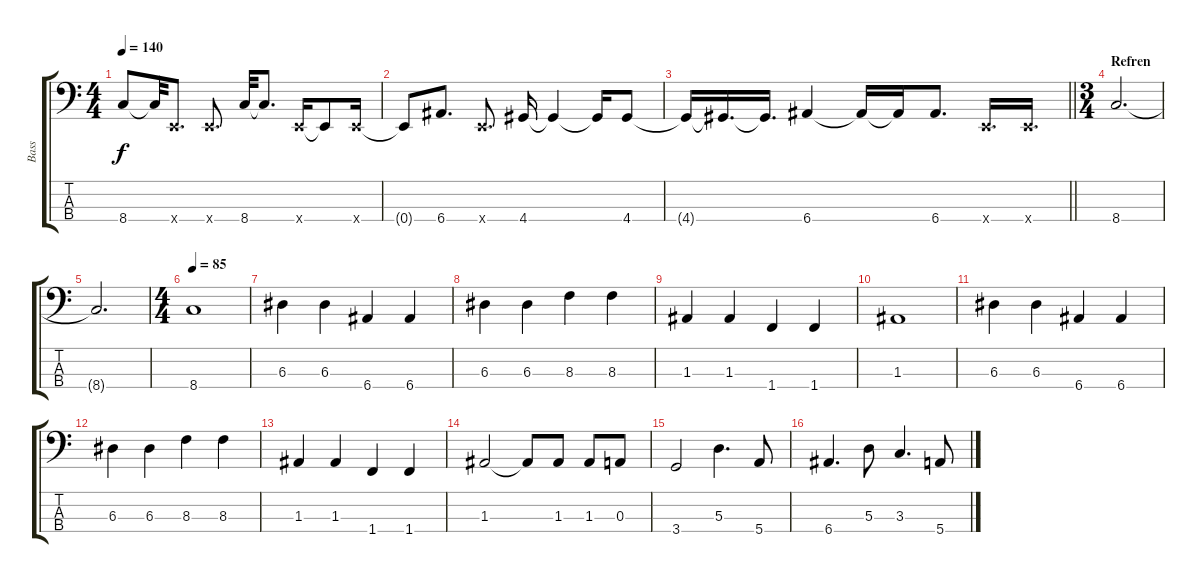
\track ("Bass" "Bass") {instrument electricbassfinger}
\staff {score tabs}
\tuning (G2 D2 A1 E1) {hide}
\ts (4 4)
\tempo 140
\clef f4
\ks c
8.4{t}.8{dy f} 8.4{t}.32 0.4{x}.8{d} 0.4{x}.8{d} 8.4.32 8.4{t}.8{d} 0.4{x}.16 0.4{t}.8 0.4{x}.16 |
0.4{t}.8 6.4.8{d} 0.4{x}.8{d} 4.4.16 4.4{t}.4 4.4{t}.16 4.4.8 |
\barLineRight lightlight
4.4{t}.16 4.4{t}.16{d} 4.4{t}.16{d} 6.4.4 6.4{t}.16 6.4{t}.16 6.4.8{d} 0.4{x}.16{d} 0.4{x}.16{d} |
\ts (3 4)
\section ("" "Refren")
8.4.2{d} |
8.4{t}.2{d} |
\ts (4 4)
\tempo 85
8.4.1 |
6.3.4 6.3.4 6.4.4 6.4.4 |
6.3.4 6.3.4 8.3.4 8.3.4 |
1.3.4 1.3.4 1.4.4 1.4.4 |
1.3.1 |
6.3.4 6.3.4 6.4.4 6.4.4 |
6.3.4 6.3.4 8.3.4 8.3.4 |
1.3.4 1.3.4 1.4.4 1.4.4 |
1.3.2 1.3{t}.8 1.3.8 1.3.8 0.3.8 |
3.4.2 5.3.4{d} 5.4.8 |
6.4.4{d} 5.3.8 3.3.4{d} 5.4.8
